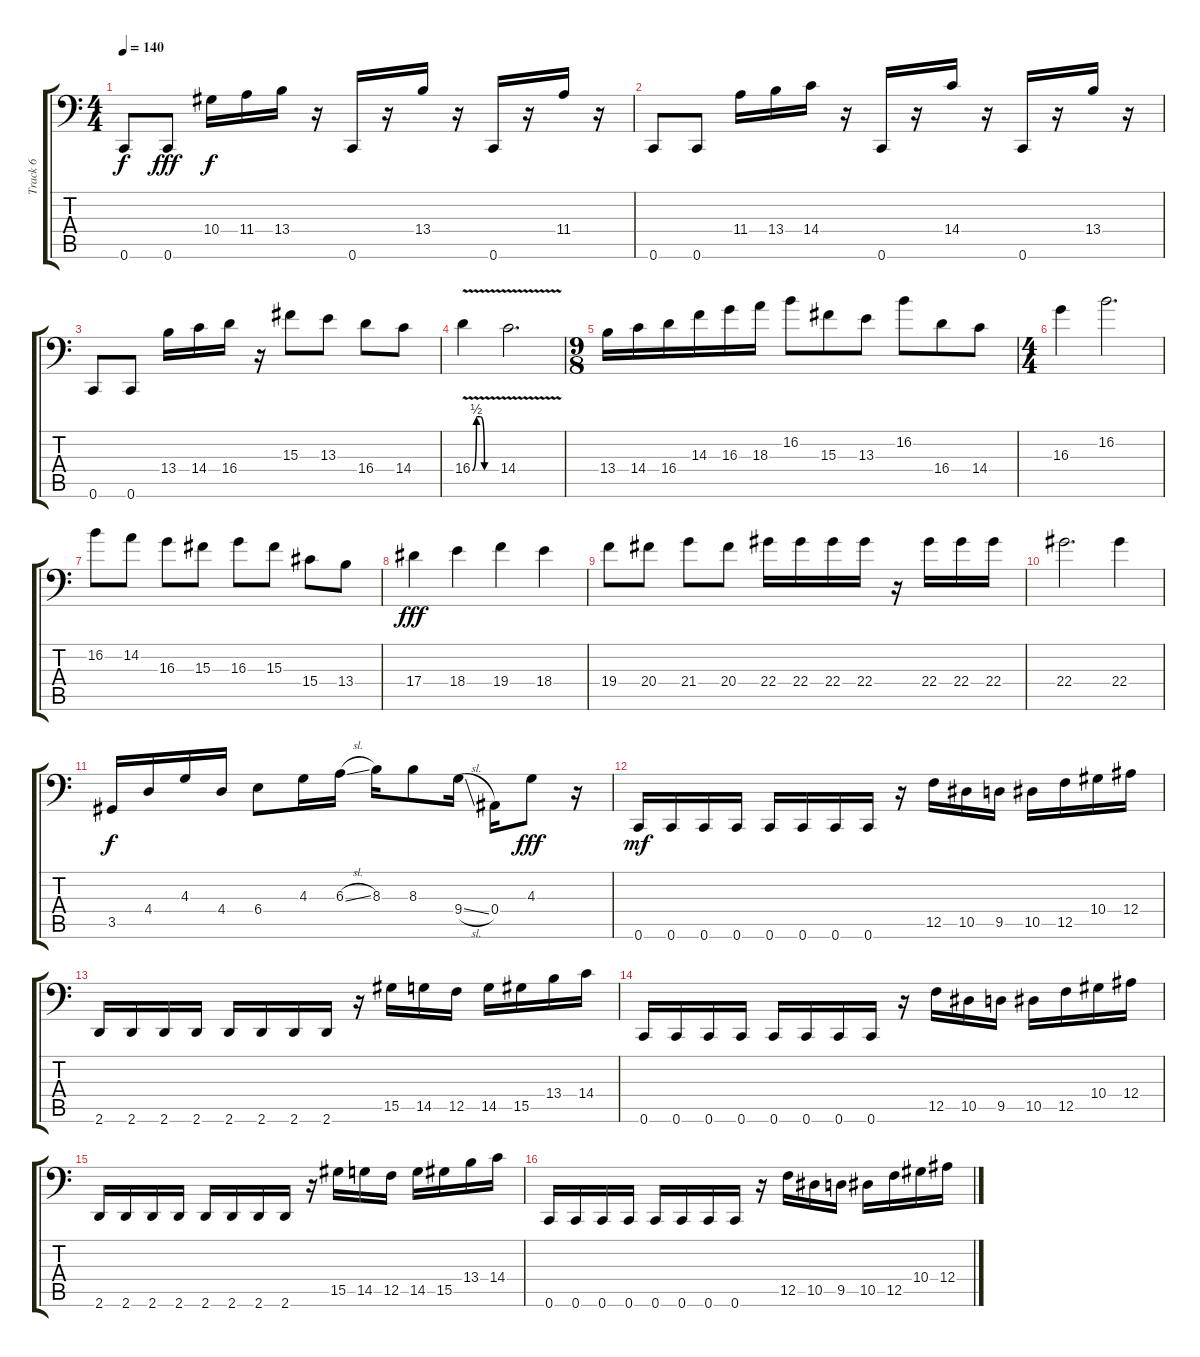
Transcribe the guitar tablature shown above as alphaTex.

\track ("Track 6" "Track 6") {instrument electricbassfinger}
\staff {score tabs}
\tuning (C3 G2 Eb2 Bb1 F1 C1) {hide}
\ts (4 4)
\tempo 140
\clef f4
\ks c
0.6.8{dy f} 0.6.8{dy fff} 10.4.16{dy f} 11.4.16 13.4.16 r.16 0.6.16 r.16 13.4.16 r.16 0.6.16 r.16 11.4.16 r.16 |
0.6.8 0.6.8 11.4.16 13.4.16 14.4.16 r.16 0.6.16 r.16 14.4.16 r.16 0.6.16 r.16 13.4.16 r.16 |
0.6.8 0.6.8 13.4.16 14.4.16 16.4.16 r.16 15.3.8 13.3.8 16.4.8 14.4.8 |
16.4{be (custom 0 0 10 2 20 2 30 0 60 0) v}.4 14.4{v}.2{d} |
\ts (9 8)
13.4.16 14.4.16 16.4.16 14.3.16 16.3.16 18.3.16 16.2.8 15.3.8 13.3.8 16.2.8 16.4.8 14.4.8 |
\ts (4 4)
16.3.4 16.2.2{d} |
16.2.8 14.2.8 16.3.8 15.3.8 16.3.8 15.3.8 15.4.8 13.4.8 |
17.4.4{dy fff} 18.4.4 19.4.4 18.4.4 |
19.4.8 20.4.8 21.4.8 20.4.8 22.4.16 22.4.16 22.4.16 22.4.16 r.16 22.4.16 22.4.16 22.4.16 |
22.4.2{d} 22.4.4 |
3.5.16{dy f} 4.4.16 4.3.16 4.4.16 6.4.8 4.3.16 6.3{sl}.16 8.3.16 8.3.8 9.4{sl}.16 0.4.16 4.3.8{dy fff} r.16 |
0.6.16{dy mf} 0.6.16 0.6.16 0.6.16 0.6.16 0.6.16 0.6.16 0.6.16 r.16 12.5.16 10.5.16 9.5.16 10.5.16 12.5.16 10.4.16 12.4.16 |
2.6.16 2.6.16 2.6.16 2.6.16 2.6.16 2.6.16 2.6.16 2.6.16 r.16 15.5.16 14.5.16 12.5.16 14.5.16 15.5.16 13.4.16 14.4.16 |
0.6.16 0.6.16 0.6.16 0.6.16 0.6.16 0.6.16 0.6.16 0.6.16 r.16 12.5.16 10.5.16 9.5.16 10.5.16 12.5.16 10.4.16 12.4.16 |
2.6.16 2.6.16 2.6.16 2.6.16 2.6.16 2.6.16 2.6.16 2.6.16 r.16 15.5.16 14.5.16 12.5.16 14.5.16 15.5.16 13.4.16 14.4.16 |
0.6.16 0.6.16 0.6.16 0.6.16 0.6.16 0.6.16 0.6.16 0.6.16 r.16 12.5.16 10.5.16 9.5.16 10.5.16 12.5.16 10.4.16 12.4.16
